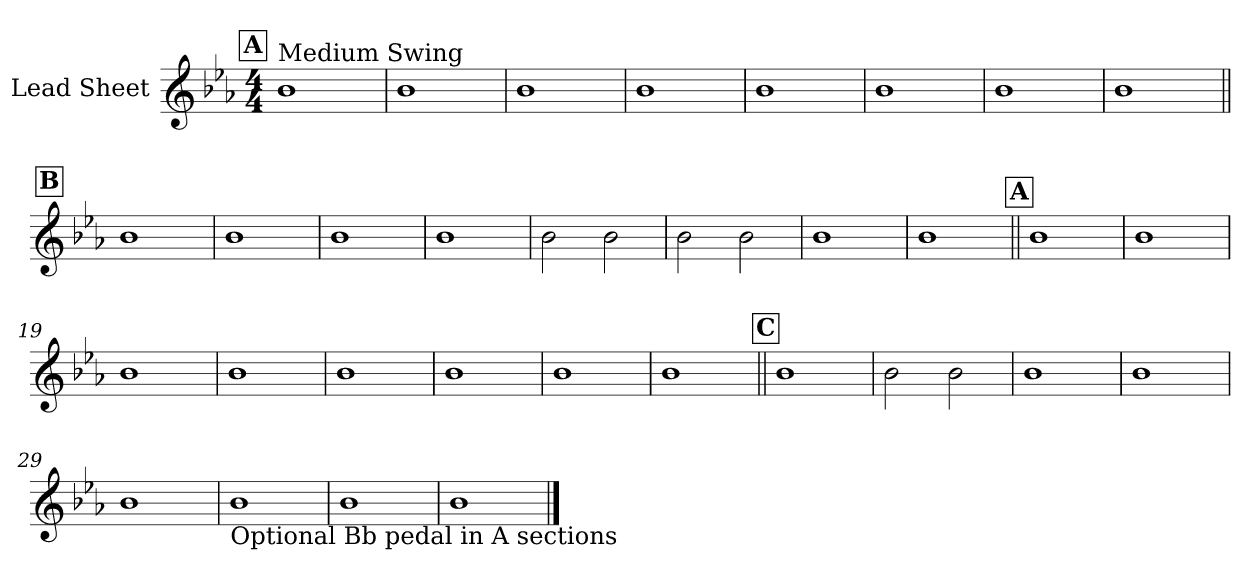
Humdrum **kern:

**kern
*part1
*staff1
*I"Lead Sheet
*clefG2
*k[b-e-a-]
*E-:
*M4/4
!!LO:REH:place=s1:a:fs=14:t=A
=1
!LO:TX:a:t=Medium Swing
1b-
=2
1b-
=3
1b-
=4
1b-
!!LO:LB:g=z
=5
1b-
=6
1b-
=7
1b-
=8
1b-
!!LO:LB:g=z
!!LO:REH:place=s1:a:fs=14:t=B
=9||
1b-
=10
1b-
=11
1b-
=12
1b-
!!LO:LB:g=z
=13
2b-\
2b-\
=14
2b-\
2b-\
=15
1b-
=16
1b-
!!LO:LB:g=z
!!LO:REH:place=s1:a:fs=14:t=A
=17||
1b-
=18
1b-
=19
1b-
=20
1b-
!!LO:LB:g=z
=21
1b-
=22
1b-
=23
1b-
=24
1b-
!!LO:LB:g=z
!!LO:REH:place=s1:a:fs=14:t=C
=25||
1b-
=26
2b-\
2b-\
=27
1b-
=28
1b-
!!LO:LB:g=z
=29
1b-
=30
!LO:TX:b:t=Optional Bb pedal in A sections
1b-
=31
1b-
=32
1b-
==
*-
